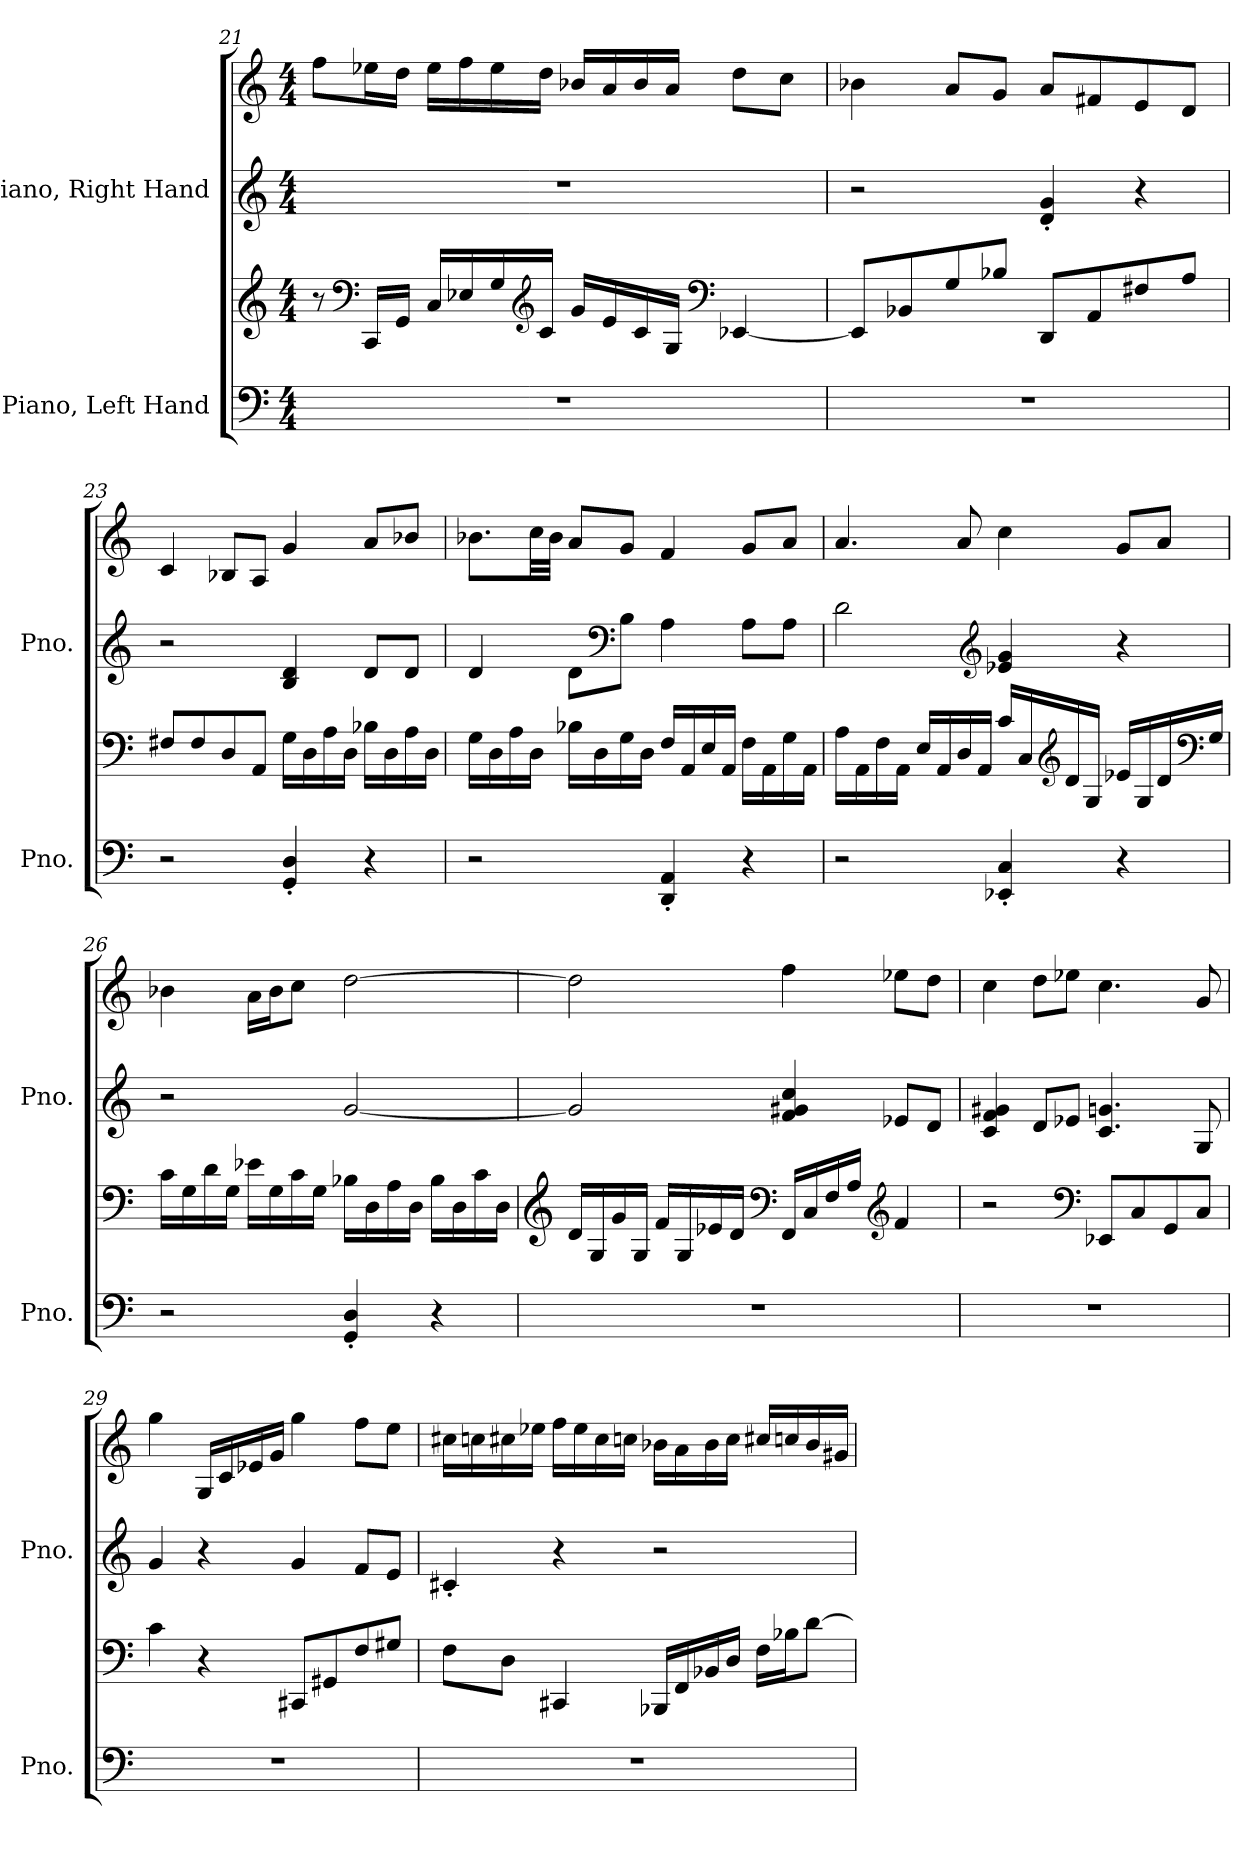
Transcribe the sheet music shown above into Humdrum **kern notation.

**kern	**kern	**kern	**kern
*part2	*part2	*part1	*part1
*staff4	*staff3	*staff2	*staff1
*I"Piano, Left Hand	*	*I"Piano, Right Hand	*
*I'Pno.	*	*I'Pno.	*
!!LO:LB:g=z
*clefF4	*clefG2	*clefG2	*clefG2
*k[]	*k[]	*k[]	*k[]
*M4/4	*M4/4	*M4/4	*M4/4
=21	=21	=21	=21
1r	8r	1r	8ff\L
*	*clefF4	*	*
.	16CC/LL	.	16ee-X\L
.	16GG/JJ	.	16dd\JJ
.	16C/LL	.	16ee-\LL
.	16E-X/	.	16ff\
.	16G/	.	16ee-\
*	*clefG2	*	*
.	16c/JJ	.	16dd\JJ
.	16g/LL	.	16b-X/LL
.	16e/	.	16a/
.	16c/	.	16b-/
.	16G/JJ	.	16a/JJ
*	*clefF4	*	*
.	[4EE-X/	.	8dd\L
.	.	.	8cc\J
=22	=22	=22	=22
1r	8EE-/L]	2r	4b-X\
.	8BB-X/	.	.
.	8G/	.	8a/L
.	8B-X/J	.	8g/J
.	8DD/L	4d/' 4g/'	8a/L
.	8AA/	.	8f#X/
.	8F#X/	4r	8e/
.	8A/J	.	8d/J
!!LO:LB:g=z
=23	=23	=23	=23
2r	8F#X/L	2r	4c/
.	8F#/	.	.
.	8D/	.	8B-X/L
.	8AA/J	.	8A/J
4GG/' 4D/'	16G\LL	4B/ 4d/	4g/
.	16D\	.	.
.	16A\	.	.
.	16D\JJ	.	.
4r	16B-X\LL	8d/L	8a/L
.	16D\	.	.
.	16A\	8d/J	8b-X/J
.	16D\JJ	.	.
=24	=24	=24	=24
2r	16G\LL	4d/	8.b-X\L
.	16D\	.	.
.	16A\	.	.
.	16D\JJ	.	32cc\LL
.	.	.	32b-\JJJ
.	16B-X\LL	8d\L	8a/L
.	16D\	.	.
*	*	*clefF4	*
.	16G\	8B\J	8g/J
.	16D\JJ	.	.
4DD/' 4AA/'	16F/LL	4A\	4f/
.	16AA/	.	.
.	16E/	.	.
.	16AA/JJ	.	.
4r	16F\LL	8A\L	8g/L
.	16AA\	.	.
.	16G\	8A\J	8a/J
.	16AA\JJ	.	.
!!LO:PB:g=z
=25	=25	=25	=25
2r	16A\LL	2d\	4.a/
.	16AA\	.	.
.	16F\	.	.
.	16AA\JJ	.	.
.	16E/LL	.	.
.	16AA/	.	.
.	16D/	.	8a/
.	16AA/JJ	.	.
*	*	*clefG2	*
4EE-X/' 4C/'	16c/LL	4e-X/ 4g/	4cc\
.	16C/	.	.
*	*clefG2	*	*
.	16d/	.	.
.	16G/JJ	.	.
4r	16e-X/LL	4r	8g/L
.	16G/	.	.
.	16d/	.	8a/J
*	*clefF4	*	*
.	16G/JJ	.	.
=26	=26	=26	=26
2r	16c\LL	2r	4b-X\
.	16G\	.	.
.	16d\	.	.
.	16G\JJ	.	.
.	16e-X\LL	.	16a\LL
.	16G\	.	16b-\J
.	16c\	.	8cc\J
.	16G\JJ	.	.
4GG/' 4D/'	16B-X\LL	[2g/	[2dd\
.	16D\	.	.
.	16A\	.	.
.	16D\JJ	.	.
4r	16B-\LL	.	.
.	16D\	.	.
.	16c\	.	.
.	16D\JJ	.	.
!!LO:LB:g=z
=27	=27	=27	=27
*	*clefG2	*	*
1r	16d/LL	2g/]	2dd\]
.	16G/	.	.
.	16g/	.	.
.	16G/JJ	.	.
.	16f/LL	.	.
.	16G/	.	.
.	16e-X/	.	.
.	16d/JJ	.	.
*	*clefF4	*	*
.	16FF/LL	4f/ 4g#X/ 4cc/	4ff\
.	16C/	.	.
.	16F/	.	.
.	16A/JJ	.	.
*	*clefG2	*	*
.	4f/	8e-X/L	8ee-X\L
.	.	8d/J	8dd\J
=28	=28	=28	=28
1r	2r	4c/ 4f/ 4g#X/	4cc\
.	.	8d/L	8dd\L
.	.	8e-X/J	8ee-X\J
*	*clefF4	*	*
.	8EE-X/L	4.c/ 4.gn/	4.cc\
.	8C/	.	.
.	8GG/	.	.
.	8C/J	8G/	8g/
=29	=29	=29	=29
1r	4c\	4g/	4gg\
.	4r	4r	16G/LL
.	.	.	16c/
.	.	.	16e-X/
.	.	.	16g/JJ
.	8CC#X/L	4g/	4gg\
.	8GG#X/	.	.
.	8F/	8f/L	8ff\L
.	8G#X/J	8e/J	8ee\J
!!LO:LB:g=z
=30	=30	=30	=30
1r	8F\L	4c#X'/	16cc#X\LL
.	.	.	16ccn\
.	8D\J	.	16cc#X\
.	.	.	16ee-X\JJ
.	4CC#X/	4r	16ff\LL
.	.	.	16ee-\
.	.	.	16cc#\
.	.	.	16ccn\JJ
.	16BBB-X/LL	2r	16b-X\LL
.	16FF/	.	16a\
.	16BB-X/	.	16b-\
.	16D/JJ	.	16cc\JJ
.	16F\LL	.	16cc#X/LL
.	16B-X\J	.	16ccn/
.	[8d\J	.	16b-/
.	.	.	16g#X/JJ
=	=	=	=
*-	*-	*-	*-
